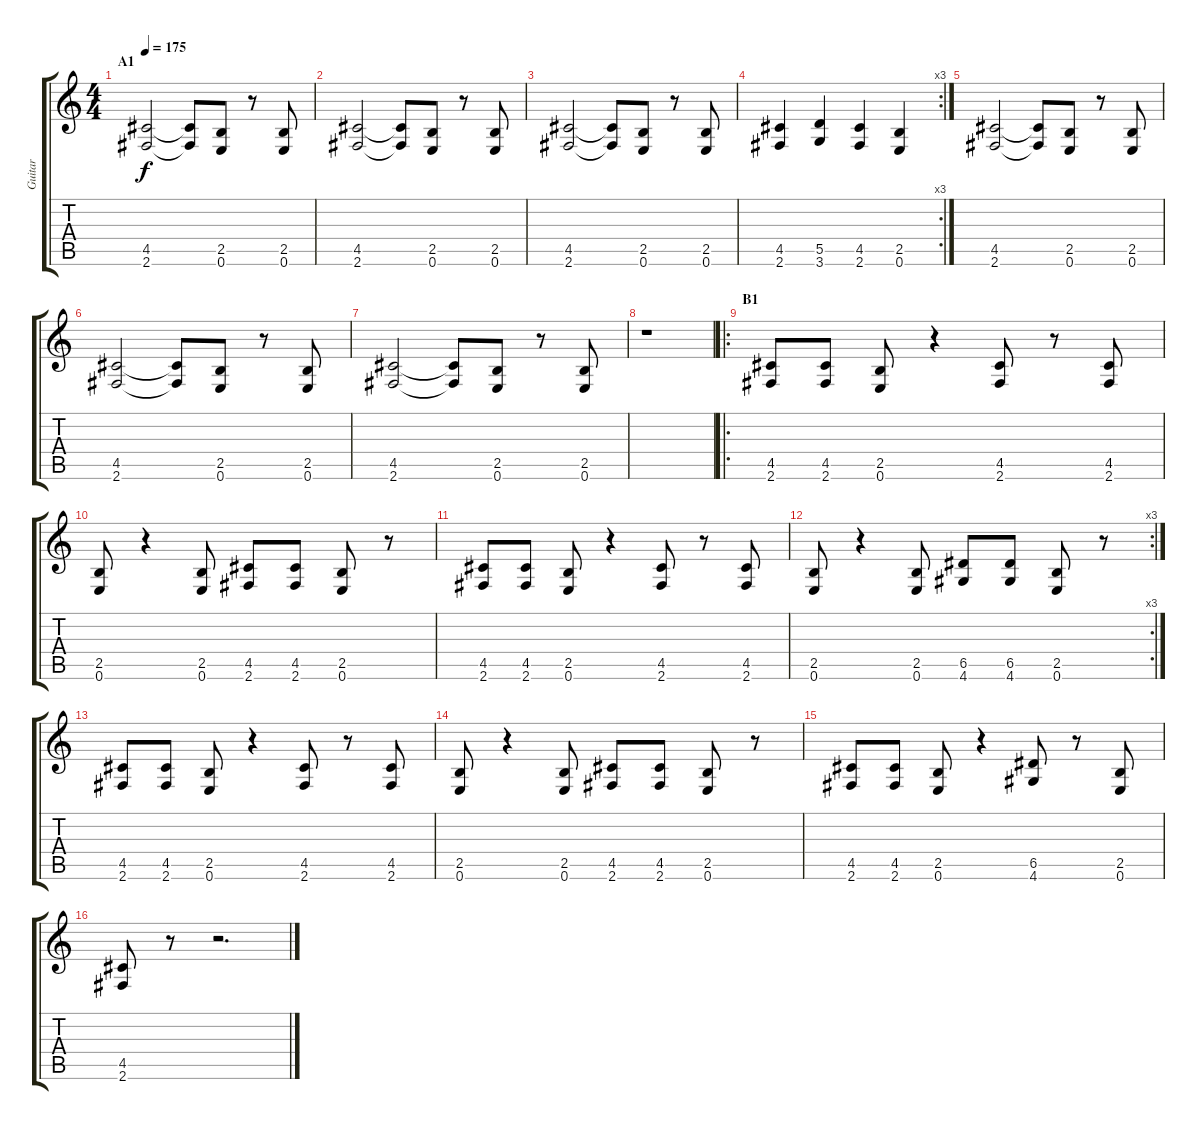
\track ("Guitar" "Guitar") {instrument distortionguitar}
\staff {score tabs}
\tuning (E4 B3 G3 D3 A2 E2) {hide}
\ts (4 4)
\section ("" "A1")
\tempo 175
\clef g2
\ks c
(4.5 2.6).2{dy f instrument distortionguitar} (4.5{t} 2.6{t}).8 (2.5 0.6).8 r.8 (2.5 0.6).8 |
(4.5 2.6).2 (4.5{t} 2.6{t}).8 (2.5 0.6).8 r.8 (2.5 0.6).8 |
(4.5 2.6).2 (4.5{t} 2.6{t}).8 (2.5 0.6).8 r.8 (2.5 0.6).8 |
\rc 3
(4.5 2.6).4 (5.5 3.6).4 (4.5 2.6).4 (2.5 0.6).4 |
(4.5 2.6).2 (4.5{t} 2.6{t}).8 (2.5 0.6).8 r.8 (2.5 0.6).8 |
(4.5 2.6).2 (4.5{t} 2.6{t}).8 (2.5 0.6).8 r.8 (2.5 0.6).8 |
(4.5 2.6).2 (4.5{t} 2.6{t}).8 (2.5 0.6).8 r.8 (2.5 0.6).8 |
r.1 |
\ro
\section ("" "B1")
(4.5 2.6).8 (4.5 2.6).8 (2.5 0.6).8 r.4 (4.5 2.6).8 r.8 (4.5 2.6).8 |
(2.5 0.6).8 r.4 (2.5 0.6).8 (4.5 2.6).8 (4.5 2.6).8 (2.5 0.6).8 r.8 |
(4.5 2.6).8 (4.5 2.6).8 (2.5 0.6).8 r.4 (4.5 2.6).8 r.8 (4.5 2.6).8 |
\rc 3
(2.5 0.6).8 r.4 (2.5 0.6).8 (6.5 4.6).8 (6.5 4.6).8 (2.5 0.6).8 r.8 |
(4.5 2.6).8 (4.5 2.6).8 (2.5 0.6).8 r.4 (4.5 2.6).8 r.8 (4.5 2.6).8 |
(2.5 0.6).8 r.4 (2.5 0.6).8 (4.5 2.6).8 (4.5 2.6).8 (2.5 0.6).8 r.8 |
(4.5 2.6).8 (4.5 2.6).8 (2.5 0.6).8 r.4 (6.5 4.6).8 r.8 (2.5 0.6).8 |
(4.5 2.6).8 r.8 r.2{d}
